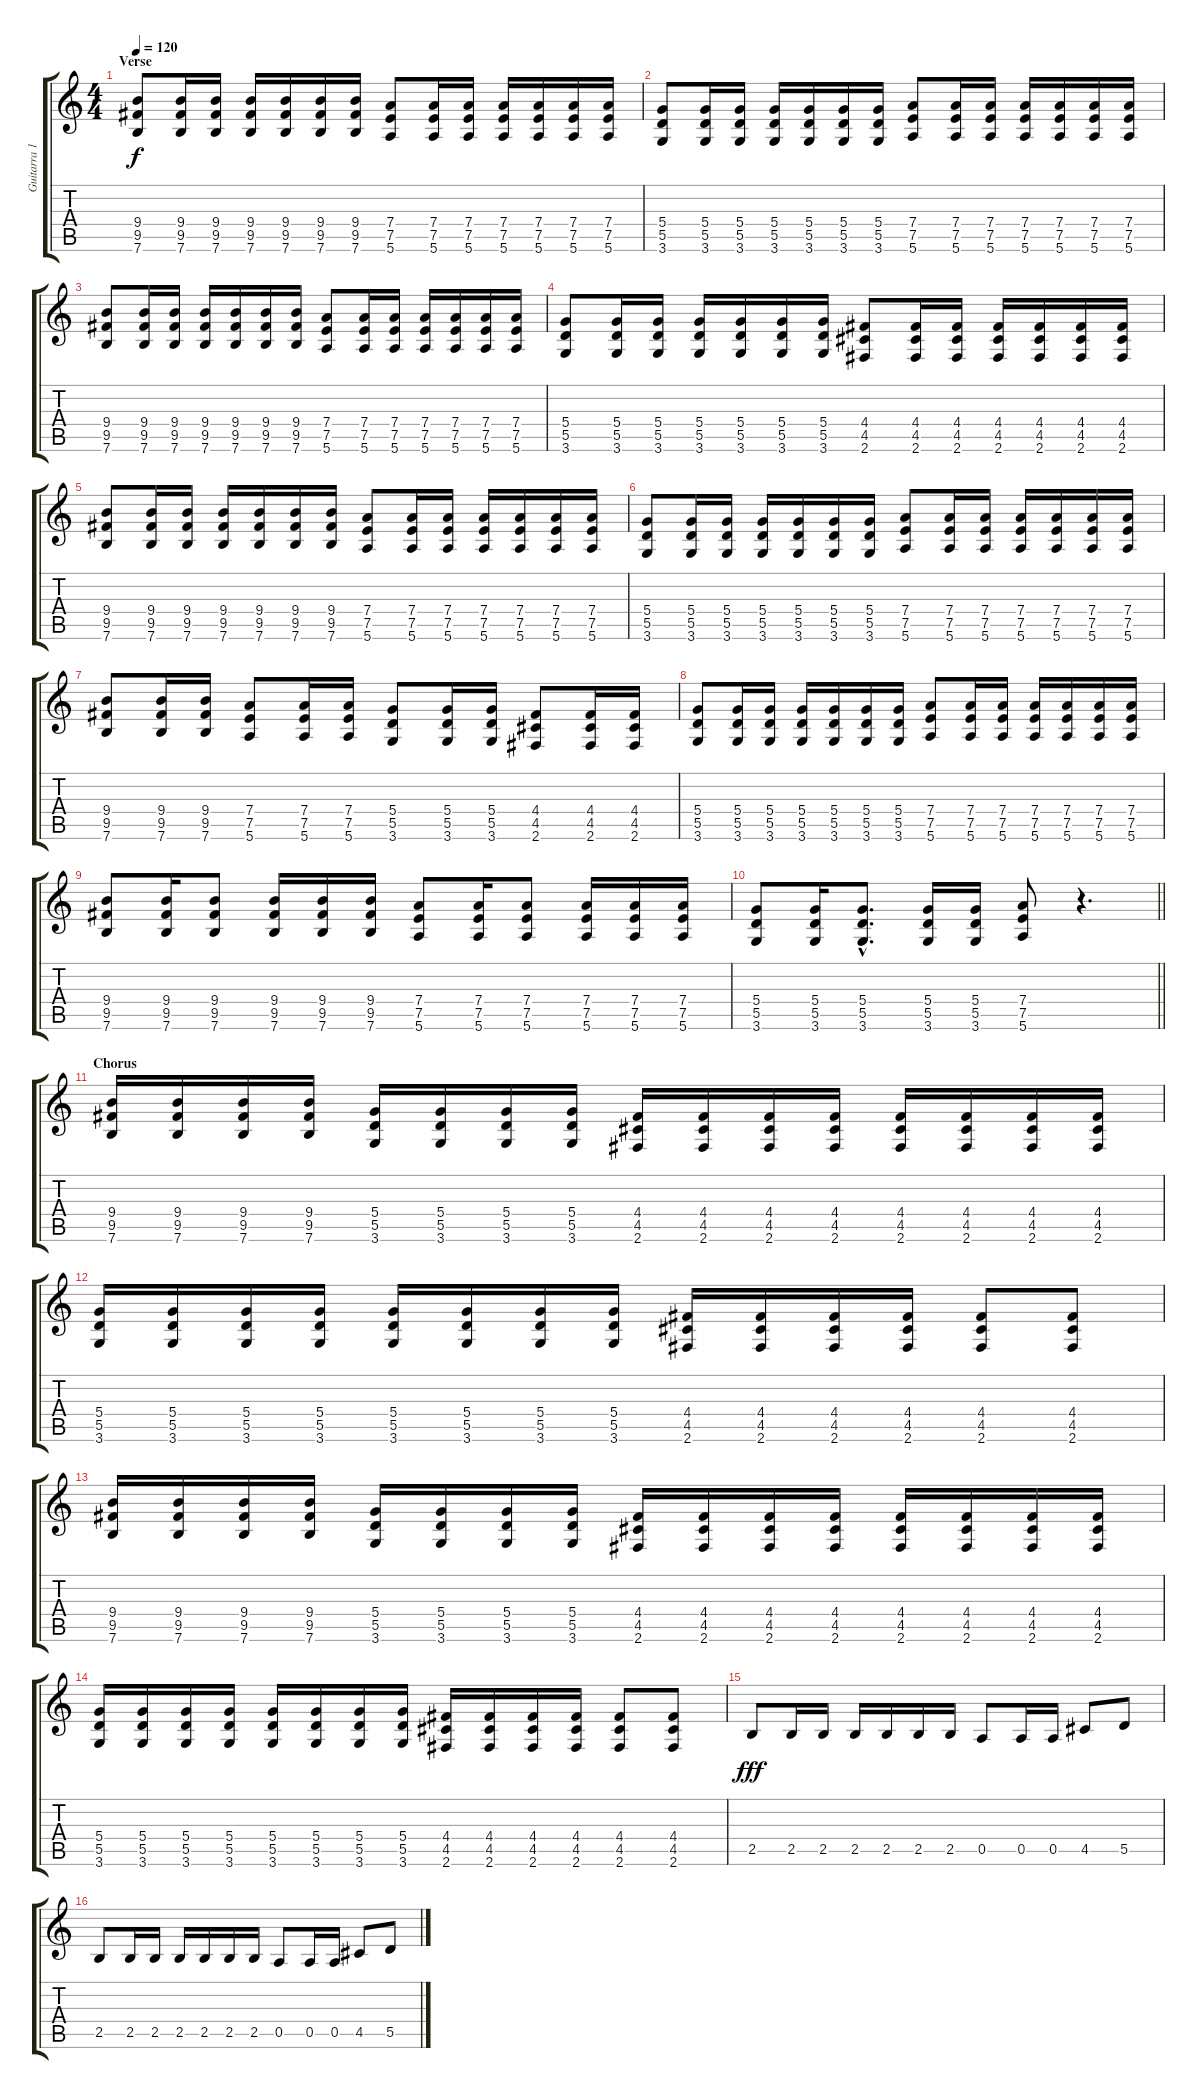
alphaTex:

\track ("Guitarra 1 - Mathias" "Guitarra 1") {instrument distortionguitar}
\staff {score tabs}
\tuning (E4 B3 G3 D3 A2 E2) {hide}
\ts (4 4)
\section ("" "Verse")
\tempo 120
\clef g2
\ks c
(9.4 9.5 7.6).8{dy f} (9.4 9.5 7.6).16 (9.4 9.5 7.6).16 (9.4 9.5 7.6).16 (9.4 9.5 7.6).16 (9.4 9.5 7.6).16 (9.4 9.5 7.6).16 (7.4 7.5 5.6).8 (7.4 7.5 5.6).16 (7.4 7.5 5.6).16 (7.4 7.5 5.6).16 (7.4 7.5 5.6).16 (7.4 7.5 5.6).16 (7.4 7.5 5.6).16 |
(5.4 5.5 3.6).8 (5.4 5.5 3.6).16 (5.4 5.5 3.6).16 (5.4 5.5 3.6).16 (5.4 5.5 3.6).16 (5.4 5.5 3.6).16 (5.4 5.5 3.6).16 (7.4 7.5 5.6).8 (7.4 7.5 5.6).16 (7.4 7.5 5.6).16 (7.4 7.5 5.6).16 (7.4 7.5 5.6).16 (7.4 7.5 5.6).16 (7.4 7.5 5.6).16 |
(9.4 9.5 7.6).8 (9.4 9.5 7.6).16 (9.4 9.5 7.6).16 (9.4 9.5 7.6).16 (9.4 9.5 7.6).16 (9.4 9.5 7.6).16 (9.4 9.5 7.6).16 (7.4 7.5 5.6).8 (7.4 7.5 5.6).16 (7.4 7.5 5.6).16 (7.4 7.5 5.6).16 (7.4 7.5 5.6).16 (7.4 7.5 5.6).16 (7.4 7.5 5.6).16 |
(5.4 5.5 3.6).8 (5.4 5.5 3.6).16 (5.4 5.5 3.6).16 (5.4 5.5 3.6).16 (5.4 5.5 3.6).16 (5.4 5.5 3.6).16 (5.4 5.5 3.6).16 (4.4 4.5 2.6).8 (4.4 4.5 2.6).16 (4.4 4.5 2.6).16 (4.4 4.5 2.6).16 (4.4 4.5 2.6).16 (4.4 4.5 2.6).16 (4.4 4.5 2.6).16 |
(9.4 9.5 7.6).8 (9.4 9.5 7.6).16 (9.4 9.5 7.6).16 (9.4 9.5 7.6).16 (9.4 9.5 7.6).16 (9.4 9.5 7.6).16 (9.4 9.5 7.6).16 (7.4 7.5 5.6).8 (7.4 7.5 5.6).16 (7.4 7.5 5.6).16 (7.4 7.5 5.6).16 (7.4 7.5 5.6).16 (7.4 7.5 5.6).16 (7.4 7.5 5.6).16 |
(5.4 5.5 3.6).8 (5.4 5.5 3.6).16 (5.4 5.5 3.6).16 (5.4 5.5 3.6).16 (5.4 5.5 3.6).16 (5.4 5.5 3.6).16 (5.4 5.5 3.6).16 (7.4 7.5 5.6).8 (7.4 7.5 5.6).16 (7.4 7.5 5.6).16 (7.4 7.5 5.6).16 (7.4 7.5 5.6).16 (7.4 7.5 5.6).16 (7.4 7.5 5.6).16 |
(9.4 9.5 7.6).8 (9.4 9.5 7.6).16 (9.4 9.5 7.6).16 (7.4 7.5 5.6).8 (7.4 7.5 5.6).16 (7.4 7.5 5.6).16 (5.4 5.5 3.6).8 (5.4 5.5 3.6).16 (5.4 5.5 3.6).16 (4.4 4.5 2.6).8 (4.4 4.5 2.6).16 (4.4 4.5 2.6).16 |
(5.4 5.5 3.6).8 (5.4 5.5 3.6).16 (5.4 5.5 3.6).16 (5.4 5.5 3.6).16 (5.4 5.5 3.6).16 (5.4 5.5 3.6).16 (5.4 5.5 3.6).16 (7.4 7.5 5.6).8 (7.4 7.5 5.6).16 (7.4 7.5 5.6).16 (7.4 7.5 5.6).16 (7.4 7.5 5.6).16 (7.4 7.5 5.6).16 (7.4 7.5 5.6).16 |
(9.4 9.5 7.6).8 (9.4 9.5 7.6).16 (9.4 9.5 7.6).8 (9.4 9.5 7.6).16 (9.4 9.5 7.6).16 (9.4 9.5 7.6).16 (7.4 7.5 5.6).8 (7.4 7.5 5.6).16 (7.4 7.5 5.6).8 (7.4 7.5 5.6).16 (7.4 7.5 5.6).16 (7.4 7.5 5.6).16 |
\barLineRight lightlight
(5.4 5.5 3.6).8 (5.4 5.5 3.6).16 (5.4{hac} 5.5{hac} 3.6{hac}).8{d} (5.4 5.5 3.6).16 (5.4 5.5 3.6).16 (7.4 7.5 5.6).8 r.4{d} |
\section ("" "Chorus")
(9.4 9.5 7.6).16 (9.4 9.5 7.6).16 (9.4 9.5 7.6).16 (9.4 9.5 7.6).16 (5.4 5.5 3.6).16 (5.4 5.5 3.6).16 (5.4 5.5 3.6).16 (5.4 5.5 3.6).16 (4.4 4.5 2.6).16 (4.4 4.5 2.6).16 (4.4 4.5 2.6).16 (4.4 4.5 2.6).16 (4.4 4.5 2.6).16 (4.4 4.5 2.6).16 (4.4 4.5 2.6).16 (4.4 4.5 2.6).16 |
(5.4 5.5 3.6).16 (5.4 5.5 3.6).16 (5.4 5.5 3.6).16 (5.4 5.5 3.6).16 (5.4 5.5 3.6).16 (5.4 5.5 3.6).16 (5.4 5.5 3.6).16 (5.4 5.5 3.6).16 (4.4 4.5 2.6).16 (4.4 4.5 2.6).16 (4.4 4.5 2.6).16 (4.4 4.5 2.6).16 (4.4 4.5 2.6).8 (4.4 4.5 2.6).8 |
(9.4 9.5 7.6).16 (9.4 9.5 7.6).16 (9.4 9.5 7.6).16 (9.4 9.5 7.6).16 (5.4 5.5 3.6).16 (5.4 5.5 3.6).16 (5.4 5.5 3.6).16 (5.4 5.5 3.6).16 (4.4 4.5 2.6).16 (4.4 4.5 2.6).16 (4.4 4.5 2.6).16 (4.4 4.5 2.6).16 (4.4 4.5 2.6).16 (4.4 4.5 2.6).16 (4.4 4.5 2.6).16 (4.4 4.5 2.6).16 |
(5.4 5.5 3.6).16 (5.4 5.5 3.6).16 (5.4 5.5 3.6).16 (5.4 5.5 3.6).16 (5.4 5.5 3.6).16 (5.4 5.5 3.6).16 (5.4 5.5 3.6).16 (5.4 5.5 3.6).16 (4.4 4.5 2.6).16 (4.4 4.5 2.6).16 (4.4 4.5 2.6).16 (4.4 4.5 2.6).16 (4.4 4.5 2.6).8 (4.4 4.5 2.6).8 |
2.5.8{dy fff} 2.5.16 2.5.16 2.5.16 2.5.16 2.5.16 2.5.16 0.5.8 0.5.16 0.5.16 4.5.8 5.5.8 |
2.5.8 2.5.16 2.5.16 2.5.16 2.5.16 2.5.16 2.5.16 0.5.8 0.5.16 0.5.16 4.5.8 5.5.8
